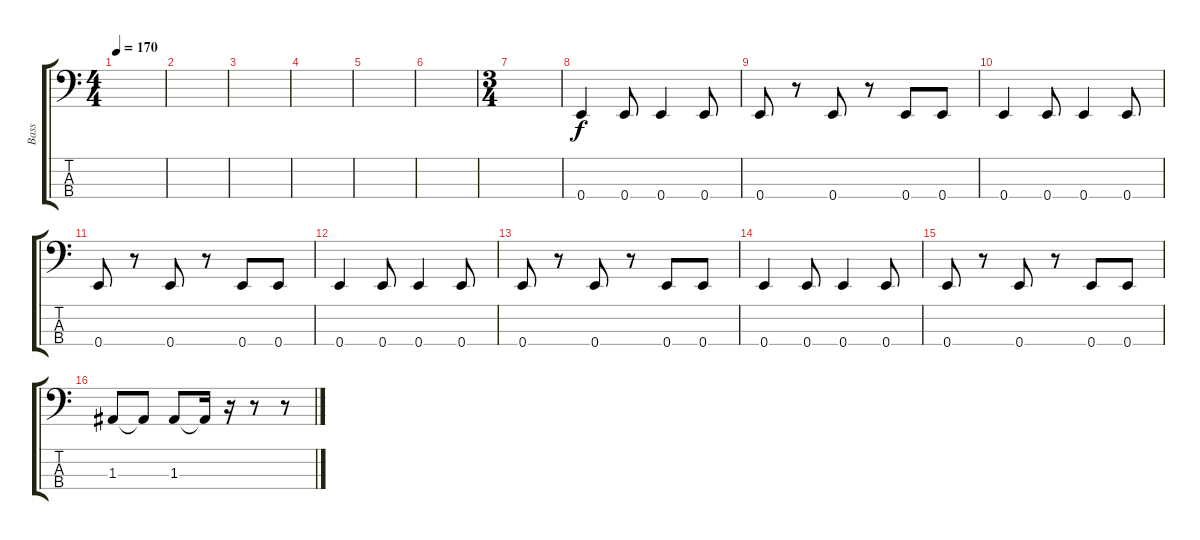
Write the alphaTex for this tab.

\track ("Bass" "Bass") {instrument electricbassfinger}
\staff {score tabs}
\tuning (G2 D2 A1 E1) {hide}
\ts (4 4)
\tempo 170
\clef f4
\ks c
|
|
|
|
|
|
\ts (3 4)
|
0.4.4 0.4.8 0.4.4 0.4.8 |
0.4.8 r.8 0.4.8 r.8 0.4.8 0.4.8 |
0.4.4 0.4.8 0.4.4 0.4.8 |
0.4.8 r.8 0.4.8 r.8 0.4.8 0.4.8 |
0.4.4 0.4.8 0.4.4 0.4.8 |
0.4.8 r.8 0.4.8 r.8 0.4.8 0.4.8 |
0.4.4 0.4.8 0.4.4 0.4.8 |
0.4.8 r.8 0.4.8 r.8 0.4.8 0.4.8 |
1.3.8 1.3{t}.8 1.3.8 1.3{t}.16 r.16 r.8 r.8
